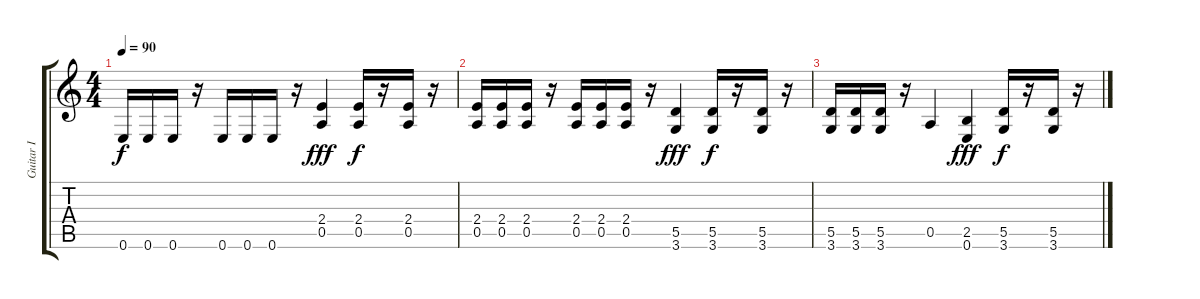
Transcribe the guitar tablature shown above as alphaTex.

\track ("Guitar I" "Guitar I") {instrument distortionguitar}
\staff {score tabs}
\tuning (E4 B3 G3 D3 A2 E2) {hide}
\ts (4 4)
\tempo 90
\clef g2
\ks c
0.6.16{dy f} 0.6.16 0.6.16 r.16 0.6.16 0.6.16 0.6.16 r.16 (2.4 0.5).4{dy fff} (2.4 0.5).16{dy f} r.16 (2.4 0.5).16 r.16 |
(2.4 0.5).16 (2.4 0.5).16 (2.4 0.5).16 r.16 (2.4 0.5).16 (2.4 0.5).16 (2.4 0.5).16 r.16 (5.5 3.6).4{dy fff} (5.5 3.6).16{dy f} r.16 (5.5 3.6).16 r.16 |
(5.5 3.6).16 (5.5 3.6).16 (5.5 3.6).16 r.16 0.5.4 (2.5 0.6).4{dy fff} (5.5 3.6).16{dy f} r.16 (5.5 3.6).16 r.16
